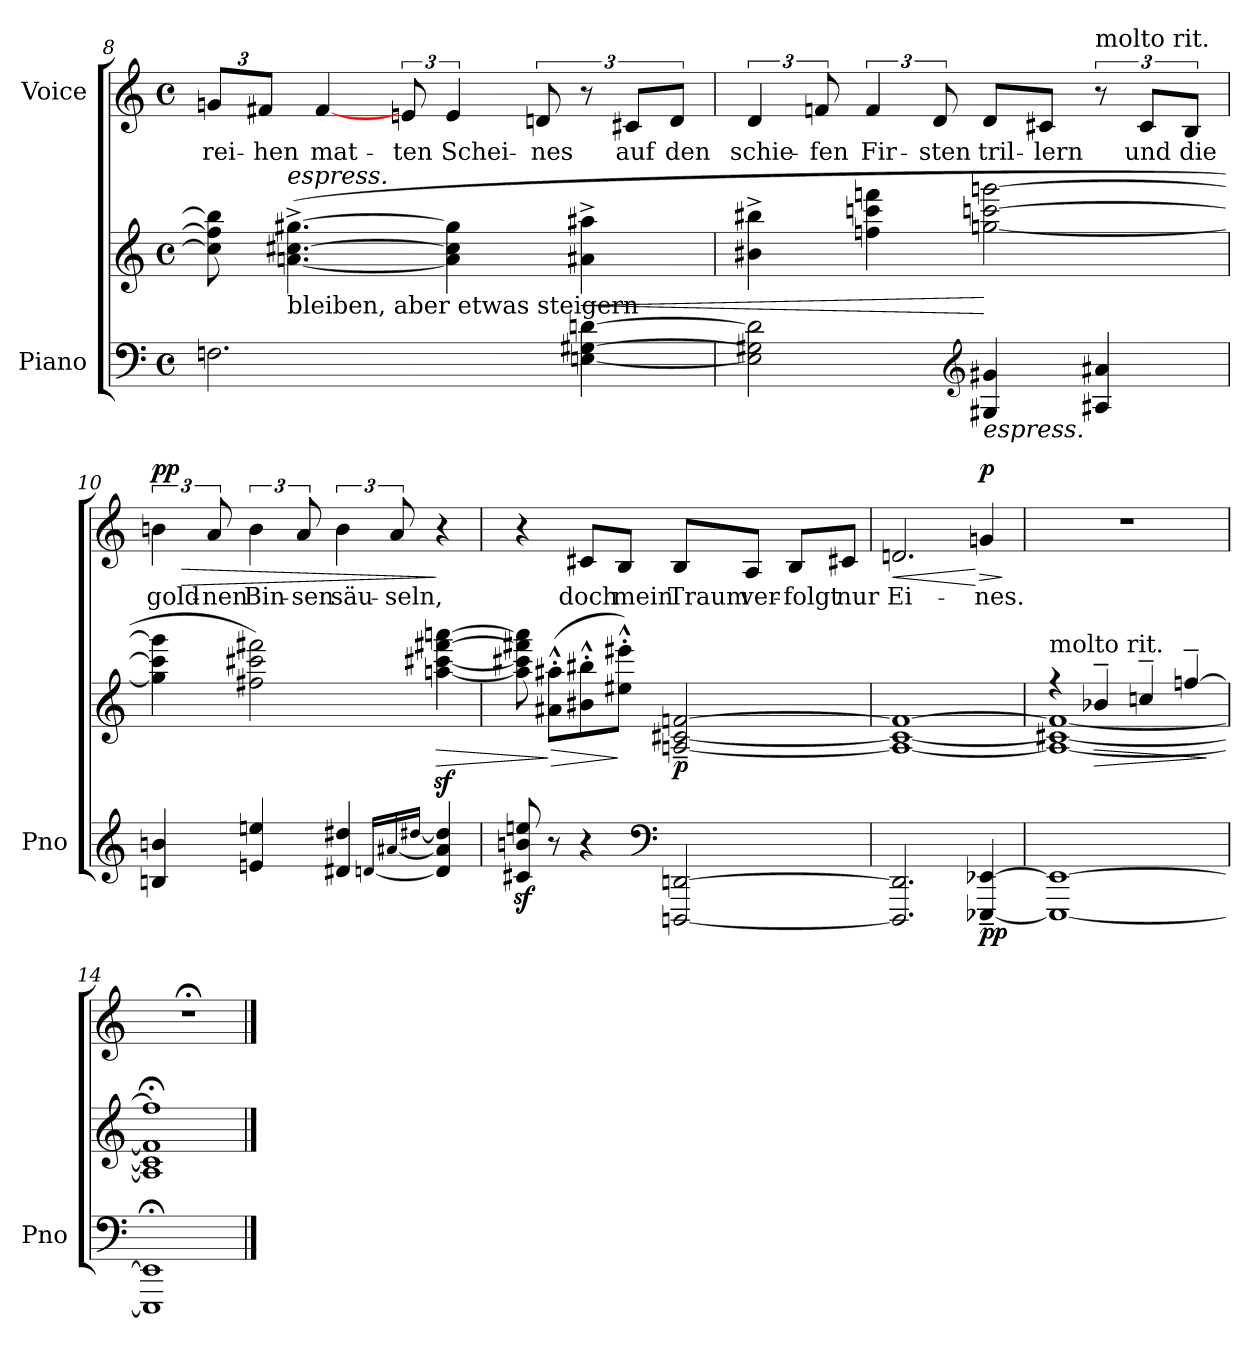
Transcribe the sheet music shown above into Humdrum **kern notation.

**kern	**kern	**dynam	**kern	**text	**dynam
*part2	*part2	*part2	*part1	*part1	*part1
*staff3	*staff2	*staff2/3	*staff1	*staff1	*staff1
*I"Piano	*	*	*I"Voice	*	*
*I'Pno	*	*	*	*	*
*clefF4	*clefG2	*	*clefG2	*	*
*k[]	*k[]	*	*k[]	*	*
*M4/4	*M4/4	*	*M4/4	*	*
*met(c)	*met(c)	*	*met(c)	*	*
=8	=8	=8	=8	=8	=8
!	!	!	!	!LO:LY:b	!
2.Fn\	8cc-\] 8ff\] 8bb-\]	.	12gn/L	-rei-	.
!	!	!	!	!LO:LY:b	!
.	.	.	12f#X/J	-hen	.
!	!LO:TX:b:t=bleiben, aber etwas steigern	!	!	!	!
!	!LO:TX:a:i:t=espress.	!	!	!	!
.	([4.an\^ [4.cc#X\^ [4.gg#X\^	.	.	.	.
!	!	!	!	!LO:LY:b	!
.	.	.	[4f#/	mat-	.
!	!	!	!	!LO:LY:b	!
.	.	.	12en/	-ten	.
!	!	!	!	!LO:LY:b	!
.	4a\] 4cc#\] 4gg#\]	.	6e/	Schei-	.
!	!	!	!	!LO:LY:b	!
.	.	.	12dn/	-nes	.
!	!	!LO:HP:b	!	!	!
[4En\ [4G#X\ [4dn\	4a#X\^ 4aa#X\^	<	12r	.	.
!	!	!	!	!LO:LY:b	!
.	.	.	12c#X/L	auf	.
!	!	!	!	!LO:LY:b	!
.	.	.	12d/J	den	.
!!LO:LB:g=z
=9	=9	=9	=9	=9	=9
!	!	!	!	!LO:LY:b	!
2E\] 2G#X\] 2d\]	4b#X\^ 4bb#X\^	.	6d/	schie-	.
!	!	!	!	!LO:LY:b	!
.	.	.	12fn/	-fen	.
!	!	!	!	!LO:LY:b	!
.	4ffn\ 4cccn\ 4fffn\	.	6f/	Fir-	.
!	!	!	!	!LO:LY:b	!
.	.	.	12d/	-sten	.
*clefG2	*	*	*	*	*
!LO:TX:b:i:t=espress.	!	!	!	!	!
!	!	!	!	!LO:LY:b	!
4G#X/ 4g#X/	[2ggn\ [2cccn\ [2gggn\	[	8d/L	tril-	.
!	!	!	!	!LO:LY:b	!
.	.	.	8c#X/J	-lern	.
!	!	!	!LO:TX:a:t=molto rit.	!	!
4A#X/ 4a#X/	.	.	12r	.	.
!	!	!	!	!LO:LY:b	!
.	.	.	12c#/L	und	.
!	!	!	!	!LO:LY:b	!
.	.	.	12B/J	die	.
=10	=10	=10	=10	=10	=10
!	!	!	!	!LO:LY:b	!LO:HP:b
!	!	!	!	!	!LO:DY:n=1:a
4Bn/ 4bn/	4gg\] 4ccc\] 4ggg\]	.	6bn\	gold-	> pp
!	!	!	!	!LO:LY:b	!
.	.	.	12a/	-nen	.
!	!	!	!	!LO:LY:b	!
4en/ 4een/	2ff#X\ 2ccc#X\ 2fff#X\)	.	6b\	Bin-	.
!	!	!	!	!LO:LY:b	!
.	.	.	12a/	-sen	.
!	!	!	!	!LO:LY:b	!
4d#X/ 4dd#X/	.	.	6b\	säu-	.
!	!	!	!	!LO:LY:b	!
.	.	.	12a/	-seln,	.
[16qdn/LL	.	.	.	.	.
[16qa#X/	.	.	.	.	.
[>16qdd#X/JJ	.	.	.	.	.
!	!	!LO:HP:b	!	!	!
4d/] 4a#/] 4dd#/]	[4aan\z< [4ccc#X\z< [4fff#X\z< [4aaan\z<	>	4r	.	]
!!LO:LB:g=z
=11	=11	=11	=11	=11	=11
8c#X/z< 8bn/z< 8een/z<	8aa\] 8ccc#X\] 8fff#X\] 8aaa\]	.	4r	.	.
!	!	!LO:HP:n=1:b	!	!	!
8r	(8a#X\'^^ 8aa#X\'^^L	] >	.	.	.
!	!	!	!	!LO:LY:b	!
4r	8b#X\'^^ 8bb#X\'^^	.	8c#X/L	doch	.
!	!	!	!	!LO:LY:b	!
.	8ee#X\'^^ 8eee#X\'^^J)	]	8B/J	mein	.
*clefF4	*	*	*	*	*
!	!	!LO:DY:b	!	!LO:LY:b	!
[2DDDn/ [2DDn/	[2An/~> [2c#X/~> [2fn/~>	p	8B/L	Traum	.
!	!	!	!	!LO:LY:b	!
.	.	.	8A/J	ver-	.
!	!	!	!	!LO:LY:b	!
.	.	.	8B/L	-folgt	.
!	!	!	!	!LO:LY:b	!
.	.	.	8c#X/J	nur	.
=12	=12	=12	=12	=12	=12
!	!	!	!	!LO:LY:b	!LO:HP:b
2.DDD/] 2.DD/]	1A_ 1c#_ 1f_	.	2.dn/	Ei-	<
!	!	!LO:DY:b=2	!	!LO:LY:b	!LO:HP:n=1:b
!	!	!	!	!	!LO:DY:n=1:a
[4EEE-X/~< [4EE-X/~<	.	pp	4gn/	-nes.	[ > p
.	.	.	.	.	]
=13	=13	=13	=13	=13	=13
*	*^	*	*	*	*
!	!LO:TX:a:t=molto rit.	!	!	!	!	!
1EEE-_ 1EE-_	4r	1A_ 1c#X_ 1f_	.	1r	.	.
!	!	!	!LO:HP:b	!	!	!
.	4b-X~>/	.	>	.	.	.
.	4ccn~>/	.	.	.	.	.
.	[4ffn~>/	.	.	.	.	.
*	*v	*v	*	*	*	*
.	.	]	.	.	.
=14	=14	=14	=14	=14	=14
*	*^	*	*	*	*
1EEE-]; 1EE-];	1ff;<]	1A] 1c#] 1f]	.	1r;<	.	.
*	*v	*v	*	*	*	*
==	==	==	==	==	==
*-	*-	*-	*-	*-	*-
